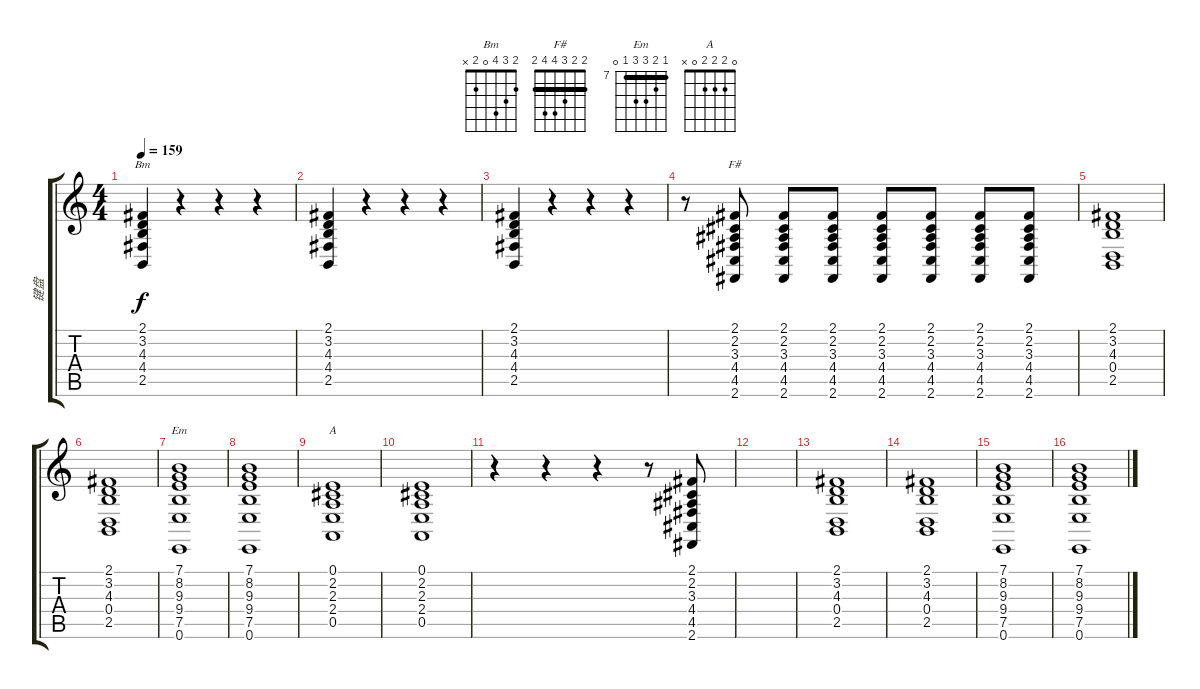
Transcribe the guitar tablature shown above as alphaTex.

\track ("键盘" "键盘") {instrument synthstrings1}
\staff {score tabs}
\tuning (E4 B3 G3 D3 A2 E2) {hide}
\chord ("Bm" 2 3 4 0 2 x)
\chord ("F#" 2 2 3 4 4 2) {barre 2}
\chord ("Em" 7 8 9 9 7 0) {firstfret 7 barre 7}
\chord ("A" 0 2 2 2 0 x)
\ts (4 4)
\tempo 159
\clef g2
\ks c
(2.1 3.2 4.3 4.4 2.5).4{ch "Bm" dy f instrument synthstrings1} r.4 r.4 r.4 |
(2.1 3.2 4.3 4.4 2.5).4 r.4 r.4 r.4 |
(2.1 3.2 4.3 4.4 2.5).4 r.4 r.4 r.4 |
r.8 (2.1 2.2 3.3 4.4 4.5 2.6).8{ch "F#"} (2.1 2.2 3.3 4.4 4.5 2.6).8 (2.1 2.2 3.3 4.4 4.5 2.6).8 (2.1 2.2 3.3 4.4 4.5 2.6).8 (2.1 2.2 3.3 4.4 4.5 2.6).8 (2.1 2.2 3.3 4.4 4.5 2.6).8{txt ""} (2.1 2.2 3.3 4.4 4.5 2.6).8 |
(2.1 3.2 4.3 0.4 2.5).1 |
(2.1 3.2 4.3 0.4 2.5).1 |
(7.1 8.2 9.3 9.4 7.5 0.6).1{ch "Em"} |
(7.1 8.2 9.3 9.4 7.5 0.6).1 |
(0.1 2.2 2.3 2.4 0.5).1{ch "A"} |
(0.1 2.2 2.3 2.4 0.5).1 |
r.4 r.4 r.4 r.8 (2.1 2.2 3.3 4.4 4.5 2.6).8 |
|
(2.1 3.2 4.3 0.4 2.5).1 |
(2.1 3.2 4.3 0.4 2.5).1 |
(7.1 8.2 9.3 9.4 7.5 0.6).1 |
(7.1 8.2 9.3 9.4 7.5 0.6).1
